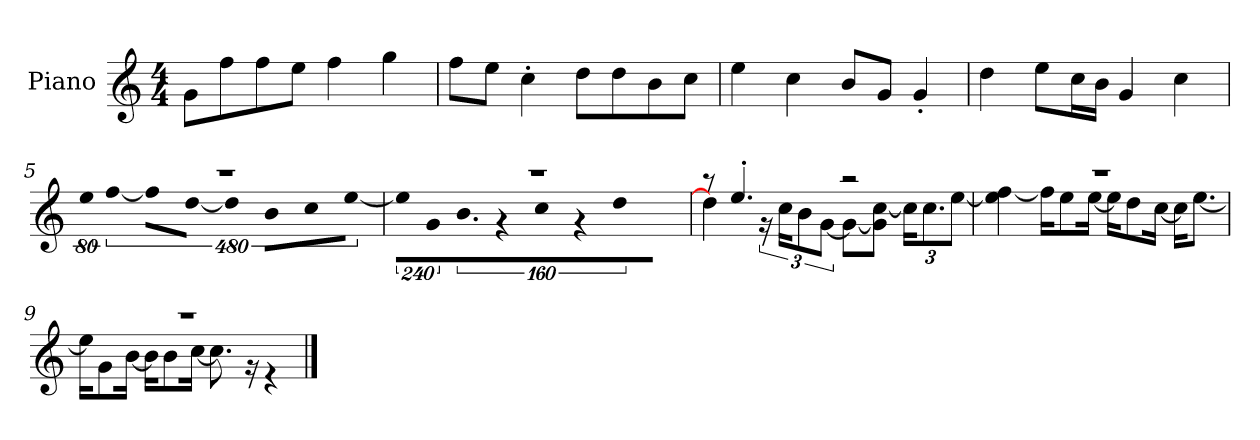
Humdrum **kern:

**kern
*part1
*staff1
*I"Piano
*I'P-no
*clefG2
*k[]
*M4/4
*MM90
=1
8g\L
8ff\
8ff\
8ee\J
4ff\
4gg\
=2
8ff\L
8ee\J
4cc'\
8dd\L
8dd\
8b\
8cc\J
=3
4ee\
4cc\
8b/L
8g/J
4g'/
=4
4dd\
8ee\L
16cc\L
16b\JJ
4g/
4cc\
=5
*^
!	!LO:N:vis=8
1r	640%71ee\
!	!LO:N:vis=4
.	[1920%427ff\
!	!LO:N:vis=16
.	1920%107ff\LL]
!	!LO:N:vis=16
.	[1920%107dd\JJ
!	!LO:N:vis=4
.	1920%427dd\]
!	!LO:N:vis=8
.	640%71b\L
!	!LO:N:vis=8
.	640%71cc\
!	!LO:N:vis=8
.	[640%71ee\J
!!LO:LB:g=z	!!
=6	=6
!	!LO:N:vis=8
1r	960%137ee\L]
!	!LO:N:vis=8
.	960%137g\
!	!LO:N:vis=8.
.	640%137b\J
!	!LO:N:vis=16
.	1920%137r
!	!LO:N:vis=4
.	640%183cc\
!	!LO:N:vis=16
.	1920%137r
!	!LO:N:vis=16
.	[1920%137dd\
.	1920ryy
=7	=7
8r	4dd\]
4.ee'/	.
.	24r
.	24cc\KL
.	12b\
.	[12g\J
2r	8g\L_
.	8g\] [8cc\J
*	*Xbrackettup
.	24cc\KL]
.	12.cc\
.	[12ee\J
=8	=8
1r	4ee\] [4ff\
.	16ff\KL]
.	8ee\
.	[16ee\Jk
.	16ee\KL]
.	8dd\
.	[16cc\Jk
.	16cc\KL]
.	[8.ee\J
=9	=9
1r	16ee\KL]
.	8g\
.	[16b\Jk
.	16b\KL]
.	8b\
.	[16cc\Jk
.	8.cc\]
.	16r
.	4r
*v	*v
==
*-
